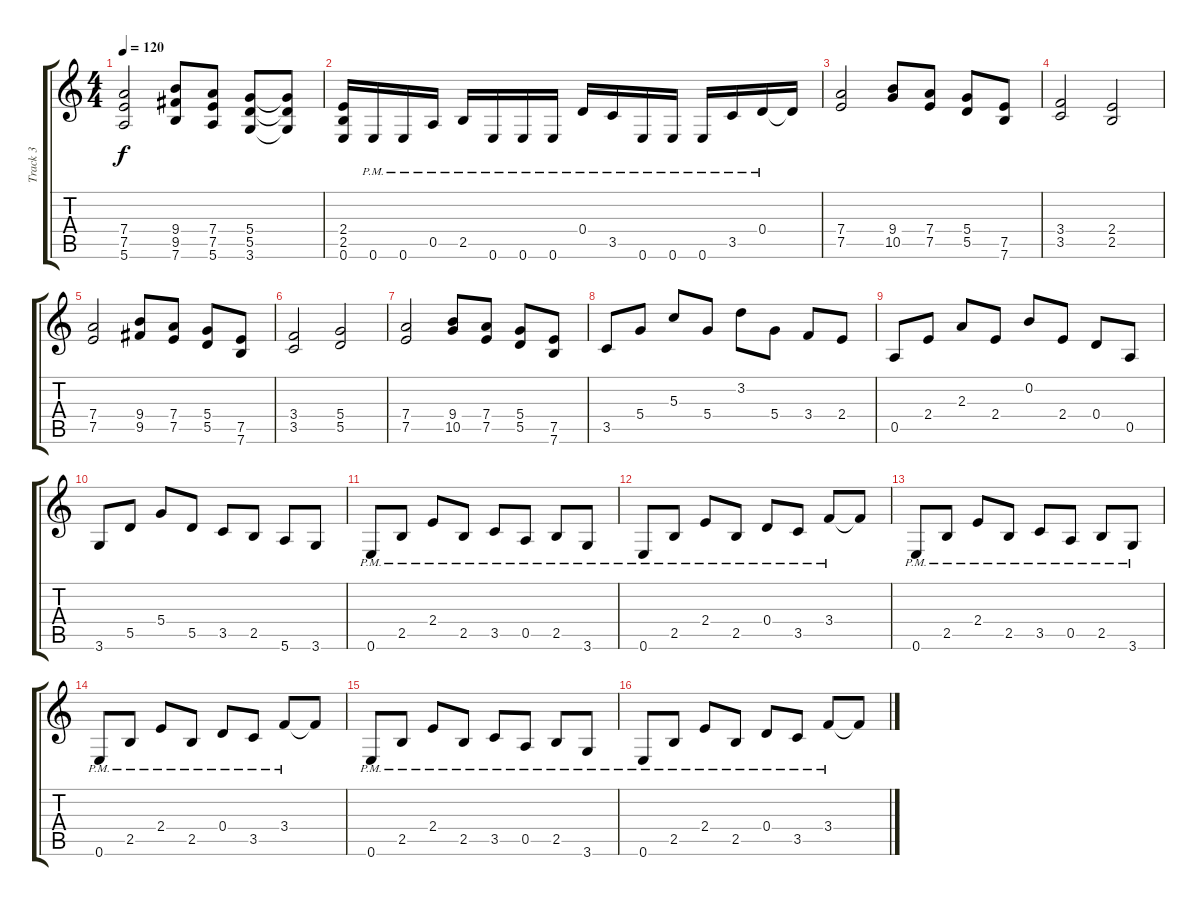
\track ("Track 3" "Track 3") {instrument distortionguitar}
\staff {score tabs}
\tuning (E4 B3 G3 D3 A2 E2) {hide}
\ts (4 4)
\tempo 120
\clef g2
\ks c
(7.4 7.5 5.6).2{dy f} (9.4 9.5 7.6).8 (7.4 7.5 5.6).8 (5.4 5.5 3.6).8 (5.4{t} 5.5{t} 3.6{t}).8 |
(2.4 2.5 0.6).16 0.6{pm}.16 0.6{pm}.16 0.5{pm}.16 2.5{pm}.16 0.6{pm}.16 0.6{pm}.16 0.6{pm}.16 0.4{pm}.16 3.5{pm}.16 0.6{pm}.16 0.6{pm}.16 0.6{pm}.16 3.5{pm}.16 0.4{pm}.16 0.4{t}.16 |
(7.4 7.5).2 (9.4 10.5).8 (7.4 7.5).8 (5.4 5.5).8 (7.5 7.6).8 |
(3.4 3.5).2 (2.4 2.5).2 |
(7.4 7.5).2 (9.4 9.5).8 (7.4 7.5).8 (5.4 5.5).8 (7.5 7.6).8 |
(3.4 3.5).2 (5.4 5.5).2 |
(7.4 7.5).2 (9.4 10.5).8 (7.4 7.5).8 (5.4 5.5).8 (7.5 7.6).8 |
3.5.8 5.4.8 5.3.8 5.4.8 3.2.8 5.4.8 3.4.8 2.4.8 |
0.5.8 2.4.8 2.3.8 2.4.8 0.2.8 2.4.8 0.4.8 0.5.8 |
3.6.8 5.5.8 5.4.8 5.5.8 3.5.8 2.5.8 5.6.8 3.6.8 |
0.6{pm}.8 2.5{pm}.8 2.4{pm}.8 2.5{pm}.8 3.5{pm}.8 0.5{pm}.8 2.5{pm}.8 3.6{pm}.8 |
0.6{pm}.8 2.5{pm}.8 2.4{pm}.8 2.5{pm}.8 0.4{pm}.8 3.5{pm}.8 3.4{pm}.8 3.4{t}.8 |
0.6{pm}.8 2.5{pm}.8 2.4{pm}.8 2.5{pm}.8 3.5{pm}.8 0.5{pm}.8 2.5{pm}.8 3.6{pm}.8 |
0.6{pm}.8 2.5{pm}.8 2.4{pm}.8 2.5{pm}.8 0.4{pm}.8 3.5{pm}.8 3.4{pm}.8 3.4{t}.8 |
0.6{pm}.8 2.5{pm}.8 2.4{pm}.8 2.5{pm}.8 3.5{pm}.8 0.5{pm}.8 2.5{pm}.8 3.6{pm}.8 |
0.6{pm}.8 2.5{pm}.8 2.4{pm}.8 2.5{pm}.8 0.4{pm}.8 3.5{pm}.8 3.4{pm}.8 3.4{t}.8
